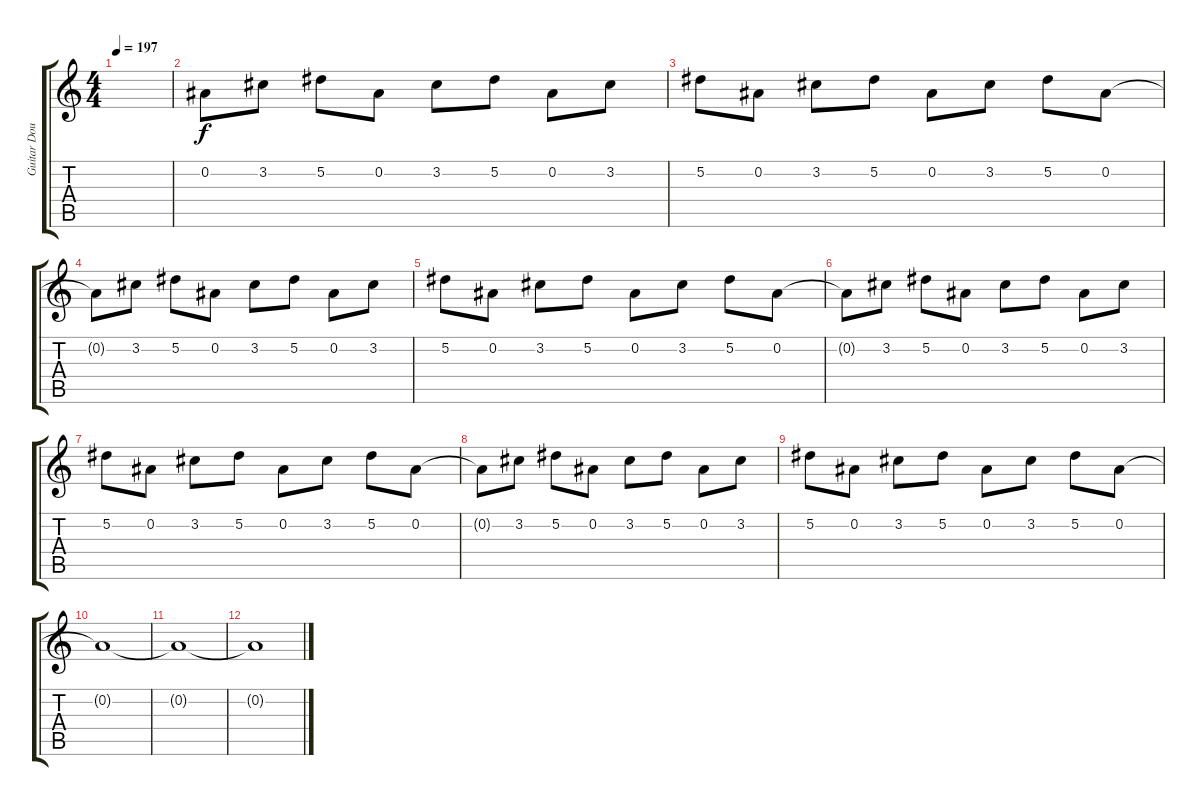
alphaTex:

\track ("Guitar Doubled" "Guitar Dou") {instrument distortionguitar}
\staff {score tabs}
\tuning (Eb4 Bb3 Gb3 Db3 Ab2 Eb2) {hide}
\ts (4 4)
\tempo 197
\clef g2
\ks c
|
0.2.8 3.2.8 5.2.8 0.2.8 3.2.8 5.2.8 0.2.8 3.2.8 |
5.2.8 0.2.8 3.2.8 5.2.8 0.2.8 3.2.8 5.2.8 0.2.8 |
0.2{t}.8 3.2.8 5.2.8 0.2.8 3.2.8 5.2.8 0.2.8 3.2.8 |
5.2.8 0.2.8 3.2.8 5.2.8 0.2.8 3.2.8 5.2.8 0.2.8 |
0.2{t}.8 3.2.8 5.2.8 0.2.8 3.2.8 5.2.8 0.2.8 3.2.8 |
5.2.8 0.2.8 3.2.8 5.2.8 0.2.8 3.2.8 5.2.8 0.2.8 |
0.2{t}.8 3.2.8 5.2.8 0.2.8 3.2.8 5.2.8 0.2.8 3.2.8 |
5.2.8 0.2.8 3.2.8 5.2.8 0.2.8 3.2.8 5.2.8 0.2.8 |
0.2{t}.1 |
0.2{t}.1 |
0.2{t}.1
